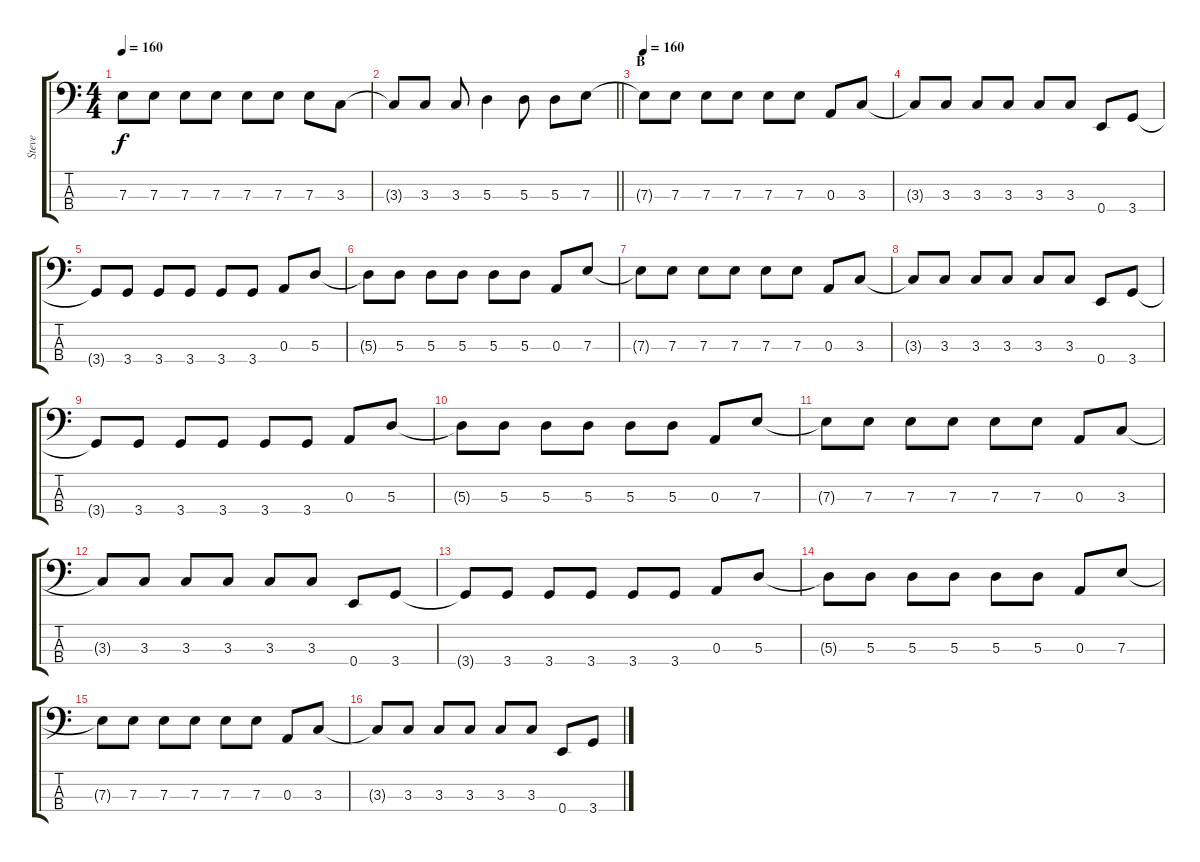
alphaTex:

\track ("Steve" "Steve") {instrument electricbassfinger}
\staff {score tabs}
\tuning (G2 D2 A1 E1) {hide}
\ts (4 4)
\tempo 160
\clef f4
\ks c
7.3{t}.8{dy f} 7.3.8 7.3.8 7.3.8 7.3.8 7.3.8 7.3.8 3.3.8 |
\barLineRight lightlight
3.3{t}.8 3.3.8 3.3.8 5.3.4 5.3.8 5.3.8 7.3.8 |
\section ("" "B")
\tempo 160
7.3{t}.8 7.3.8 7.3.8 7.3.8 7.3.8 7.3.8 0.3.8 3.3.8 |
3.3{t}.8 3.3.8 3.3.8 3.3.8 3.3.8 3.3.8 0.4.8 3.4.8 |
3.4{t}.8 3.4.8 3.4.8 3.4.8 3.4.8 3.4.8 0.3.8 5.3.8 |
5.3{t}.8 5.3.8 5.3.8 5.3.8 5.3.8 5.3.8 0.3.8 7.3.8 |
7.3{t}.8 7.3.8 7.3.8 7.3.8 7.3.8 7.3.8 0.3.8 3.3.8 |
3.3{t}.8 3.3.8 3.3.8 3.3.8 3.3.8 3.3.8 0.4.8 3.4.8 |
3.4{t}.8 3.4.8 3.4.8 3.4.8 3.4.8 3.4.8 0.3.8 5.3.8 |
5.3{t}.8 5.3.8 5.3.8 5.3.8 5.3.8 5.3.8 0.3.8 7.3.8 |
7.3{t}.8 7.3.8 7.3.8 7.3.8 7.3.8 7.3.8 0.3.8 3.3.8 |
3.3{t}.8 3.3.8 3.3.8 3.3.8 3.3.8 3.3.8 0.4.8 3.4.8 |
3.4{t}.8 3.4.8 3.4.8 3.4.8 3.4.8 3.4.8 0.3.8 5.3.8 |
5.3{t}.8 5.3.8 5.3.8 5.3.8 5.3.8 5.3.8 0.3.8 7.3.8 |
7.3{t}.8 7.3.8 7.3.8 7.3.8 7.3.8 7.3.8 0.3.8 3.3.8 |
3.3{t}.8 3.3.8 3.3.8 3.3.8 3.3.8 3.3.8 0.4.8 3.4.8
